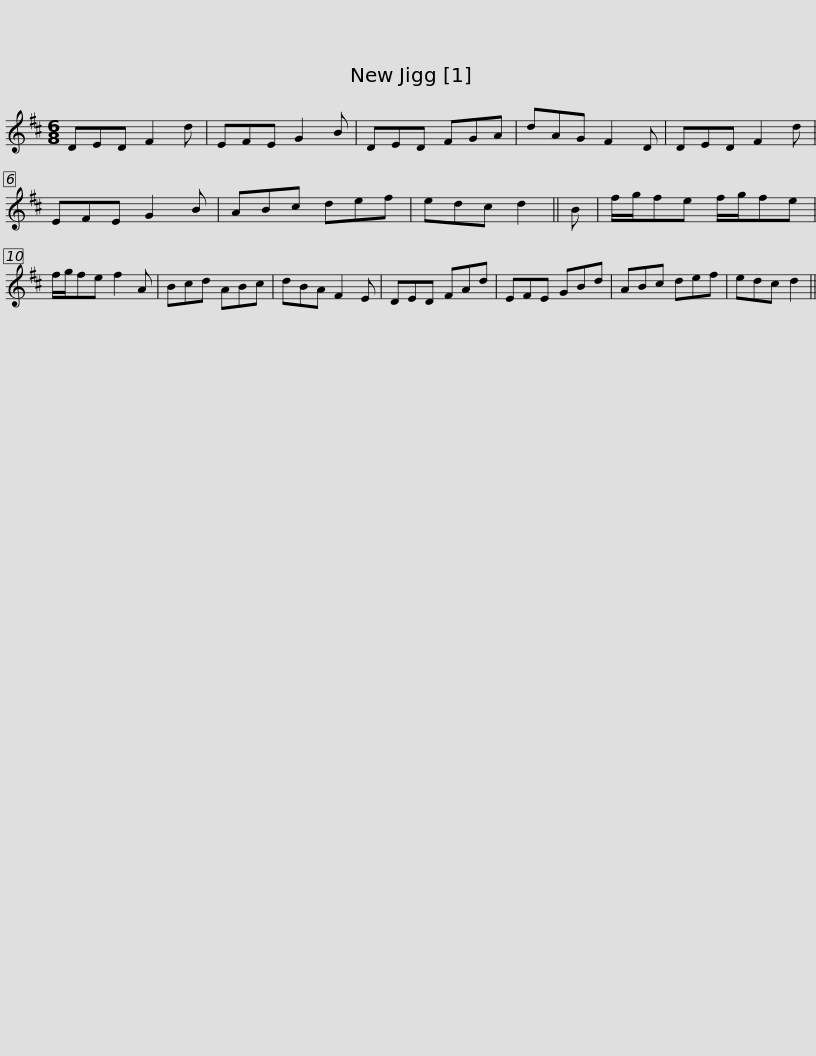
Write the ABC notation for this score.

X:1
L:1/8
M:6/8
I:linebreak $
K:D
V:1 treble
V:1
 DED F2 d | EFE G2 B | DED FGA | dAG F2 D | DED F2 d | %5
 EFE G2 B | ABc def | edc d2 || B |$ f/g/fe f/g/fe | %10
 f/g/fe f2 A | Bcd ABc | dBA F2 E | DED FAd | EFE GBd | %15
 ABc def |$ edc d2 || %17
